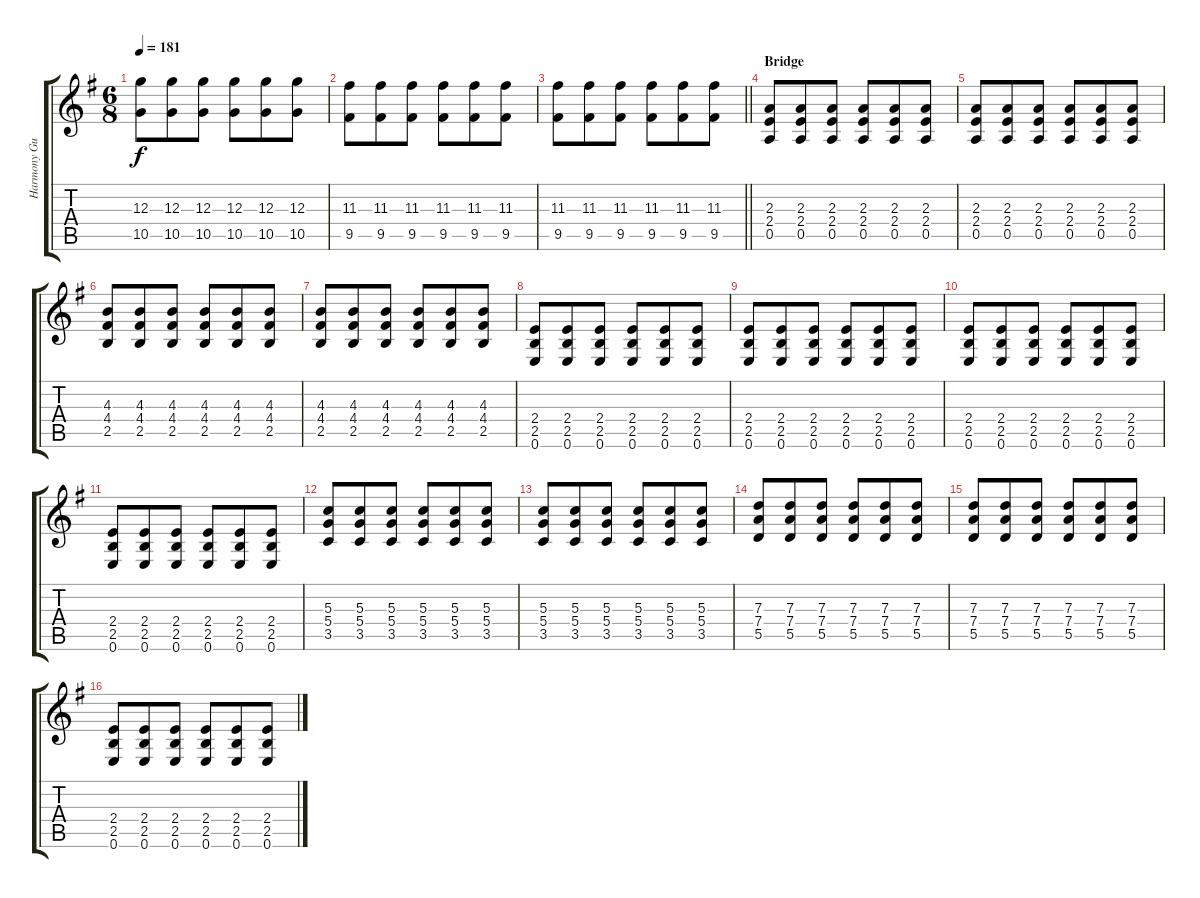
\track ("Harmony Guitar" "Harmony Gu") {instrument distortionguitar}
\staff {score tabs}
\tuning (E4 B3 G3 D3 A2 E2) {hide}
\ts (6 8)
\tempo 181
\clef g2
\ks eminor
(12.3 10.5).8{dy f} (12.3 10.5).8 (12.3 10.5).8 (12.3 10.5).8 (12.3 10.5).8 (12.3 10.5).8 |
(11.3 9.5).8 (11.3 9.5).8 (11.3 9.5).8 (11.3 9.5).8 (11.3 9.5).8 (11.3 9.5).8 |
\barLineRight lightlight
(11.3 9.5).8 (11.3 9.5).8 (11.3 9.5).8 (11.3 9.5).8 (11.3 9.5).8 (11.3 9.5).8 |
\section ("" "Bridge")
(2.3 2.4 0.5).8{volume 10} (2.3 2.4 0.5).8 (2.3 2.4 0.5).8 (2.3 2.4 0.5).8 (2.3 2.4 0.5).8 (2.3 2.4 0.5).8 |
(2.3 2.4 0.5).8 (2.3 2.4 0.5).8 (2.3 2.4 0.5).8 (2.3 2.4 0.5).8 (2.3 2.4 0.5).8 (2.3 2.4 0.5).8 |
(4.3 4.4 2.5).8 (4.3 4.4 2.5).8 (4.3 4.4 2.5).8 (4.3 4.4 2.5).8 (4.3 4.4 2.5).8 (4.3 4.4 2.5).8 |
(4.3 4.4 2.5).8 (4.3 4.4 2.5).8 (4.3 4.4 2.5).8 (4.3 4.4 2.5).8 (4.3 4.4 2.5).8 (4.3 4.4 2.5).8 |
(2.4 2.5 0.6).8 (2.4 2.5 0.6).8 (2.4 2.5 0.6).8 (2.4 2.5 0.6).8 (2.4 2.5 0.6).8 (2.4 2.5 0.6).8 |
(2.4 2.5 0.6).8 (2.4 2.5 0.6).8 (2.4 2.5 0.6).8 (2.4 2.5 0.6).8 (2.4 2.5 0.6).8 (2.4 2.5 0.6).8 |
(2.4 2.5 0.6).8 (2.4 2.5 0.6).8 (2.4 2.5 0.6).8 (2.4 2.5 0.6).8 (2.4 2.5 0.6).8 (2.4 2.5 0.6).8 |
(2.4 2.5 0.6).8 (2.4 2.5 0.6).8 (2.4 2.5 0.6).8 (2.4 2.5 0.6).8 (2.4 2.5 0.6).8 (2.4 2.5 0.6).8 |
(5.3 5.4 3.5).8 (5.3 5.4 3.5).8 (5.3 5.4 3.5).8 (5.3 5.4 3.5).8 (5.3 5.4 3.5).8 (5.3 5.4 3.5).8 |
(5.3 5.4 3.5).8 (5.3 5.4 3.5).8 (5.3 5.4 3.5).8 (5.3 5.4 3.5).8 (5.3 5.4 3.5).8 (5.3 5.4 3.5).8 |
(7.3 7.4 5.5).8 (7.3 7.4 5.5).8 (7.3 7.4 5.5).8 (7.3 7.4 5.5).8 (7.3 7.4 5.5).8 (7.3 7.4 5.5).8 |
(7.3 7.4 5.5).8 (7.3 7.4 5.5).8 (7.3 7.4 5.5).8 (7.3 7.4 5.5).8 (7.3 7.4 5.5).8 (7.3 7.4 5.5).8 |
(2.4 2.5 0.6).8{volume 10} (2.4 2.5 0.6).8 (2.4 2.5 0.6).8 (2.4 2.5 0.6).8 (2.4 2.5 0.6).8 (2.4 2.5 0.6).8
